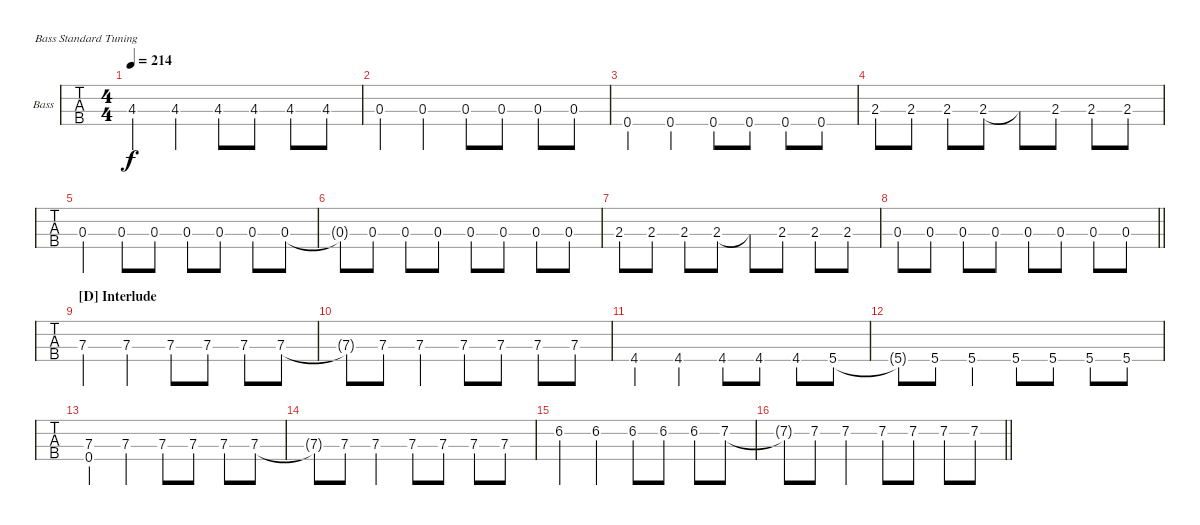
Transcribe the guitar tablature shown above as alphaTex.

\bracketExtendMode groupsimilarinstruments
\firstSystemTrackNameOrientation horizontal
\otherSystemsTrackNameOrientation horizontal
\track ("Dan Andriano - Bass" "Bass") {instrument electricbassfinger}
\staff {tabs}
\tuning (G2 D2 A1 E1)
\ts (4 4)
\tempo 214
\clef f4
\ks c
4.3.4{dy f} 4.3.4 4.3.8 4.3.8 4.3.8 4.3.8 |
0.3.4 0.3.4 0.3.8 0.3.8 0.3.8 0.3.8 |
0.4.4 0.4.4 0.4.8 0.4.8 0.4.8 0.4.8 |
2.3.8 2.3.8 2.3.8 2.3.8 2.3{t}.8 2.3.8 2.3.8 2.3.8 |
0.3.4 0.3.8 0.3.8 0.3.8 0.3.8 0.3.8 0.3.8 |
0.3{t}.8 0.3.8 0.3.8 0.3.8 0.3.8 0.3.8 0.3.8 0.3.8 |
2.3.8 2.3.8 2.3.8 2.3.8 2.3{t}.8 2.3.8 2.3.8 2.3.8 |
\barLineRight lightlight
0.3.8 0.3.8 0.3.8 0.3.8 0.3.8 0.3.8 0.3.8 0.3.8 |
\section ("D" "Interlude")
7.3.4 7.3.4 7.3.8 7.3.8 7.3.8 7.3.8 |
7.3{t}.8 7.3.8 7.3.4 7.3.8 7.3.8 7.3.8 7.3.8 |
4.4.4 4.4.4 4.4.8 4.4.8 4.4.8 5.4.8 |
5.4{t}.8 5.4.8 5.4.4 5.4.8 5.4.8 5.4.8 5.4.8 |
(7.3 0.4).4 7.3.4 7.3.8 7.3.8 7.3.8 7.3.8 |
7.3{t}.8 7.3.8 7.3.4 7.3.8 7.3.8 7.3.8 7.3.8 |
6.2.4 6.2.4 6.2.8 6.2.8 6.2.8 7.2.8 |
\barLineRight lightlight
7.2{t}.8 7.2.8 7.2.4 7.2.8 7.2.8 7.2.8 7.2.8
